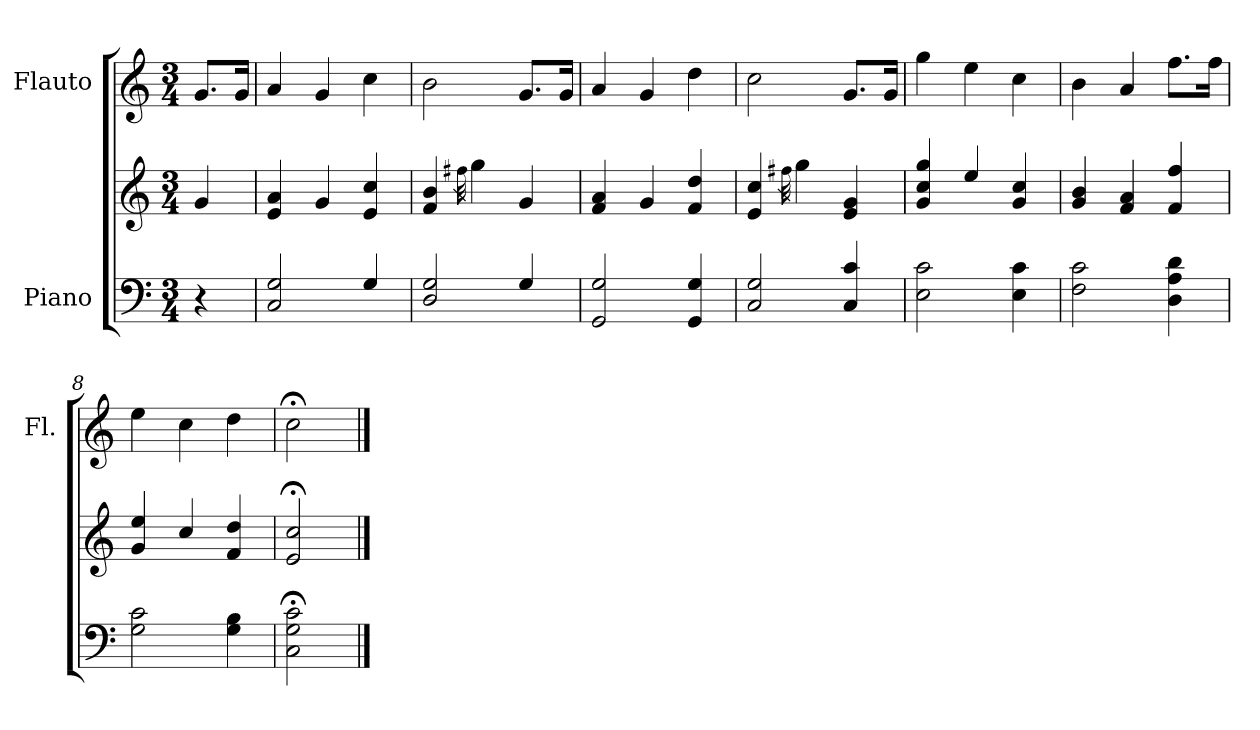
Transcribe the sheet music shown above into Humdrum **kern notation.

**kern	**kern	**kern
*part2	*part2	*part1
*staff3	*staff2	*staff1
*I"Piano	*	*I"Flauto
*	*	*I'Fl.
*clefF4	*clefG2	*clefG2
*k[]	*k[]	*k[]
*M3/4	*M3/4	*M3/4
*MM80	*MM80	*MM80
=1	=1	=1
4r	4g/	8.g/L
.	.	16g/Jk
=2	=2	=2
2C/ 2G/	4e/ 4a/	4a/
.	4g/	4g/
4G/	4e/ 4cc/	4cc\
=3	=3	=3
2D/ 2G/	4f/ 4b/	2b\
.	32qff#X\	.
.	4gg\	.
4G/	4g/	8.g/L
.	.	16g/Jk
=4	=4	=4
2GG/ 2G/	4f/ 4a/	4a/
.	4g/	4g/
4GG/ 4G/	4f/ 4dd/	4dd\
=5	=5	=5
2C/ 2G/	4e/ 4cc/	2cc\
.	32qff#X\	.
.	4gg\	.
4C/ 4c/	4e/ 4g/	8.g/L
.	.	16g/Jk
=6	=6	=6
2E\ 2c\	4g/ 4cc/ 4gg/	4gg\
.	4ee/	4ee\
4E\ 4c\	4g/ 4cc/	4cc\
=7	=7	=7
2F\ 2c\	4g/ 4b/	4b\
.	4f/ 4a/	4a/
4D\ 4A\ 4d\	4f/ 4ff/	8.ff\L
.	.	16ff\Jk
=8	=8	=8
2G\ 2c\	4g/ 4ee/	4ee\
.	4cc/	4cc\
4G\ 4B\	4f/ 4dd/	4dd\
=9	=9	=9
2C\;< 2G\;< 2c\;<	2e/;< 2cc/;<	2cc;<\
==	==	==
*-	*-	*-
